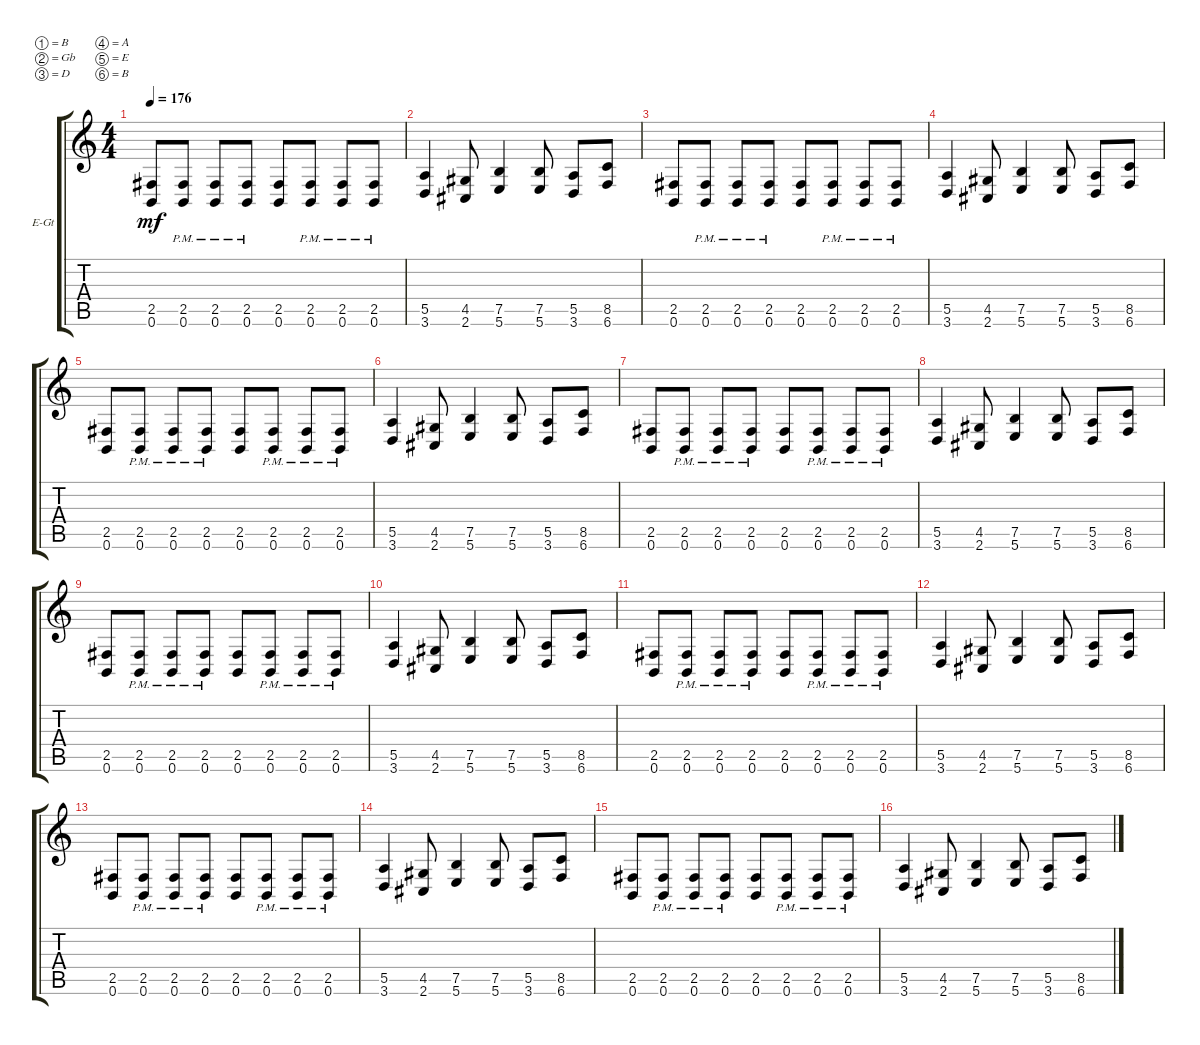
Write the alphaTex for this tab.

\bracketExtendMode groupsimilarinstruments
\firstSystemTrackNameOrientation horizontal
\otherSystemsTrackNameOrientation horizontal
\track ("Jean-François Dagenais 1" "E-Gt") {instrument distortionguitar}
\staff {score tabs}
\tuning (B3 Gb3 D3 A2 E2 B1)
\ts (4 4)
\tempo 176
\clef g2
\ks c
(0.6 2.5).8{dy mf} (0.6{pm} 2.5{pm}).8 (0.6{pm} 2.5{pm}).8 (0.6{pm} 2.5{pm}).8 (2.5 0.6).8 (0.6{pm} 2.5{pm}).8 (0.6{pm} 2.5{pm}).8 (0.6{pm} 2.5{pm}).8 |
(5.5 3.6).4 (2.6 4.5).8 (5.6 7.5).4 (5.6 7.5).8 (3.6 5.5).8 (6.6 8.5).8 |
(0.6 2.5).8 (0.6{pm} 2.5{pm}).8 (0.6{pm} 2.5{pm}).8 (0.6{pm} 2.5{pm}).8 (2.5 0.6).8 (0.6{pm} 2.5{pm}).8 (0.6{pm} 2.5{pm}).8 (0.6{pm} 2.5{pm}).8 |
(5.5 3.6).4 (2.6 4.5).8 (5.6 7.5).4 (5.6 7.5).8 (3.6 5.5).8 (6.6 8.5).8 |
(0.6 2.5).8 (0.6{pm} 2.5{pm}).8 (0.6{pm} 2.5{pm}).8 (0.6{pm} 2.5{pm}).8 (2.5 0.6).8 (0.6{pm} 2.5{pm}).8 (0.6{pm} 2.5{pm}).8 (0.6{pm} 2.5{pm}).8 |
(5.5 3.6).4 (2.6 4.5).8 (5.6 7.5).4 (5.6 7.5).8 (3.6 5.5).8 (6.6 8.5).8 |
(0.6 2.5).8 (0.6{pm} 2.5{pm}).8 (0.6{pm} 2.5{pm}).8 (0.6{pm} 2.5{pm}).8 (2.5 0.6).8 (0.6{pm} 2.5{pm}).8 (0.6{pm} 2.5{pm}).8 (0.6{pm} 2.5{pm}).8 |
(5.5 3.6).4 (2.6 4.5).8 (5.6 7.5).4 (5.6 7.5).8 (3.6 5.5).8 (6.6 8.5).8 |
(0.6 2.5).8 (0.6{pm} 2.5{pm}).8 (0.6{pm} 2.5{pm}).8 (0.6{pm} 2.5{pm}).8 (2.5 0.6).8 (0.6{pm} 2.5{pm}).8 (0.6{pm} 2.5{pm}).8 (0.6{pm} 2.5{pm}).8 |
(5.5 3.6).4 (2.6 4.5).8 (5.6 7.5).4 (5.6 7.5).8 (3.6 5.5).8 (6.6 8.5).8 |
(0.6 2.5).8 (0.6{pm} 2.5{pm}).8 (0.6{pm} 2.5{pm}).8 (0.6{pm} 2.5{pm}).8 (2.5 0.6).8 (0.6{pm} 2.5{pm}).8 (0.6{pm} 2.5{pm}).8 (0.6{pm} 2.5{pm}).8 |
(5.5 3.6).4 (2.6 4.5).8 (5.6 7.5).4 (5.6 7.5).8 (3.6 5.5).8 (6.6 8.5).8 |
(0.6 2.5).8 (0.6{pm} 2.5{pm}).8 (0.6{pm} 2.5{pm}).8 (0.6{pm} 2.5{pm}).8 (2.5 0.6).8 (0.6{pm} 2.5{pm}).8 (0.6{pm} 2.5{pm}).8 (0.6{pm} 2.5{pm}).8 |
(5.5 3.6).4 (2.6 4.5).8 (5.6 7.5).4 (5.6 7.5).8 (3.6 5.5).8 (6.6 8.5).8 |
(0.6 2.5).8 (0.6{pm} 2.5{pm}).8 (0.6{pm} 2.5{pm}).8 (0.6{pm} 2.5{pm}).8 (2.5 0.6).8 (0.6{pm} 2.5{pm}).8 (0.6{pm} 2.5{pm}).8 (0.6{pm} 2.5{pm}).8 |
(5.5 3.6).4 (2.6 4.5).8 (5.6 7.5).4 (5.6 7.5).8 (3.6 5.5).8 (6.6 8.5).8
